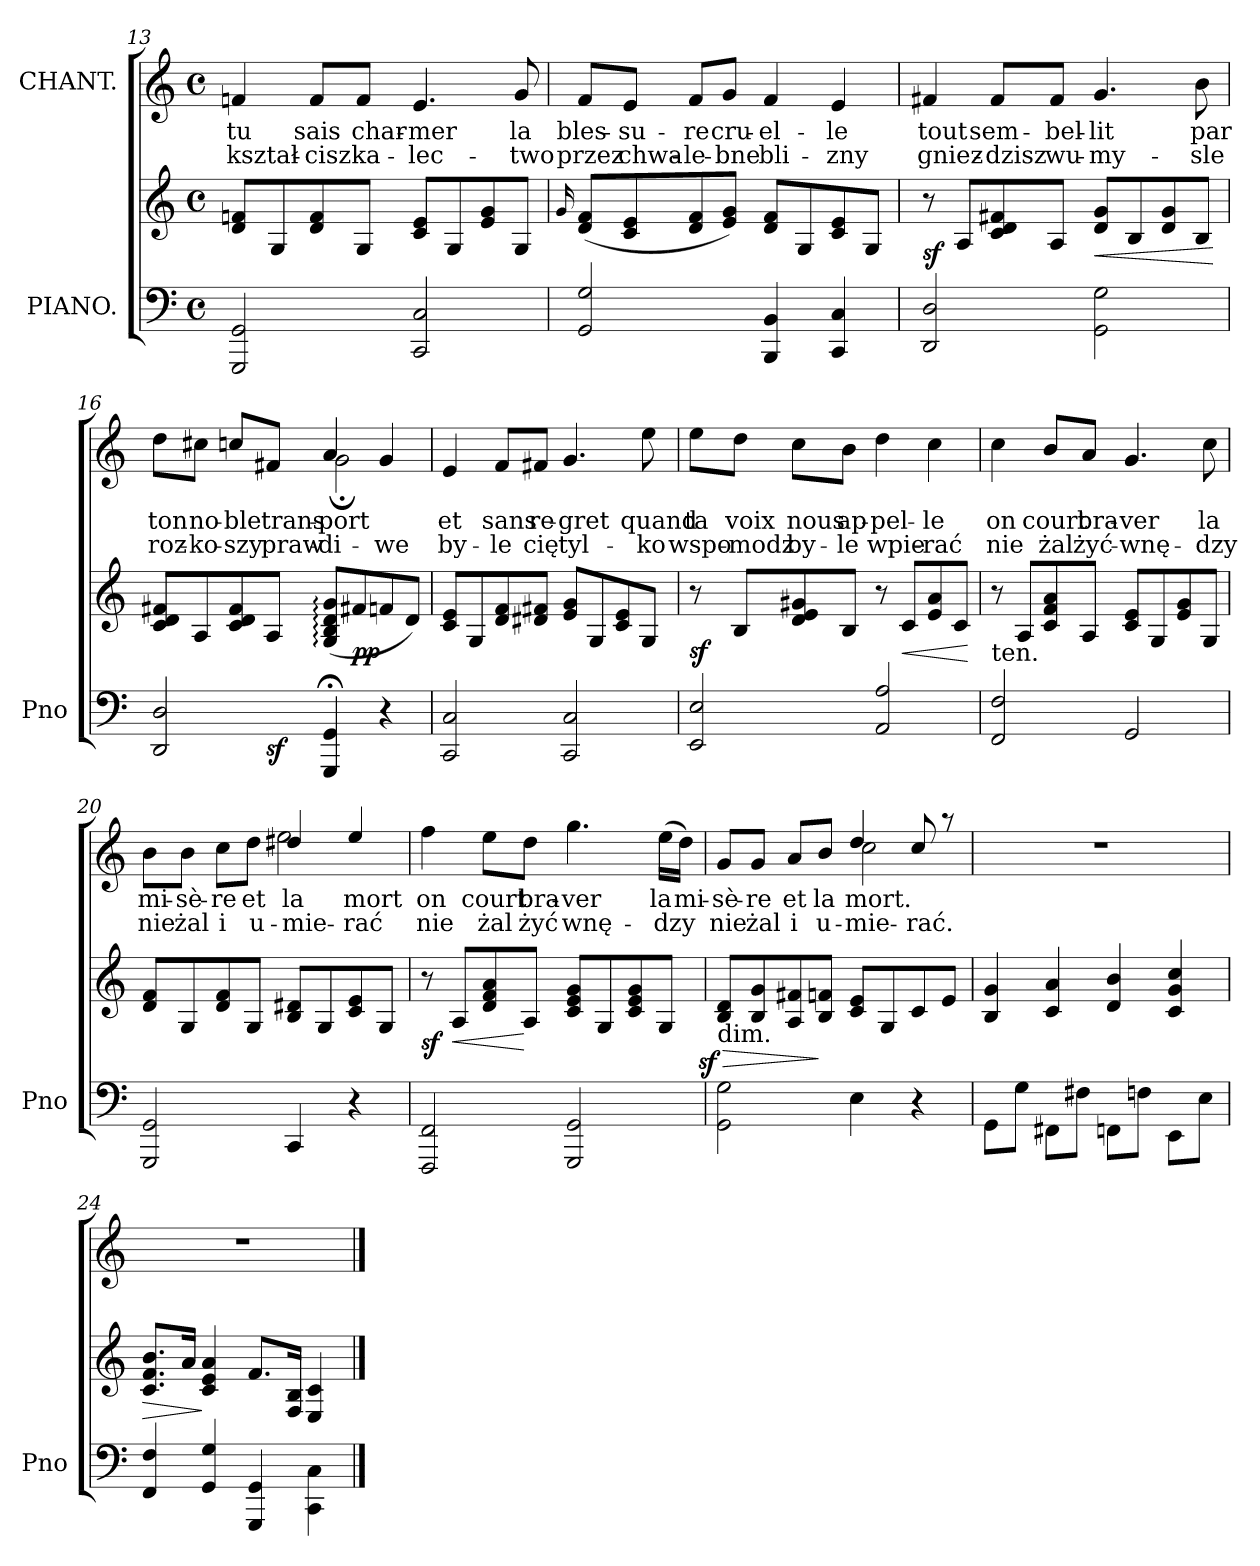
**kern	**kern	**dynam	**kern	**text	**text
*part2	*part2	*part2	*part1	*part1	*part1
*staff3	*staff2	*staff2/3	*staff1	*staff1	*staff1
*I"PIANO.	*	*	*I"CHANT.	*	*
*I'Pno	*	*	*	*	*
*clefF4	*clefG2	*	*clefG2	*	*
*k[]	*k[]	*	*k[]	*	*
*C:	*C:	*	*C:	*	*
*M4/4	*M4/4	*	*M4/4	*	*
*met(c)	*met(c)	*	*met(c)	*	*
=13	=13	=13	=13	=13	=13
2GGG/ 2GG/	8d/ 8fn/L	.	4fn/	tu	kształ-
.	8G/	.	.	.	.
.	8d/ 8f/	.	8f/L	sais	-cisz
.	8G/J	.	8f/J	char-	ka-
2CC/ 2C/	8c/ 8e/L	.	4.e/	-mer	-lec-
.	8G/	.	.	.	.
.	8e/ 8g/	.	.	.	.
.	8G/J	.	8g/	la	-two
=14	=14	=14	=14	=14	=14
.	16qqg/	.	.	.	.
2GG/ 2G/	(<8d/ 8f/L	.	8f/L	bles-	przez
.	8c/ 8e/	.	8e/J	-su-	chwa-
.	8d/ 8f/	.	8f/L	-re	-le-
.	8e/ 8g/J)	.	8g/J	cru-	-bne
4BBB/ 4BB/	8d/ 8f/L	.	4f/	-el-	bli-
.	8G/	.	.	.	.
4CC/ 4C/	8c/ 8e/	.	4e/	-le	-zny
.	8G/J	.	.	.	.
=15	=15	=15	=15	=15	=15
2DD/ 2D/	8r	sf.	4f#X/	tout	gniez-
.	8A/L	.	.	.	.
.	8c/ 8d/ 8f#X/	.	8f#/L	sem-	-dzisz
.	8A/J	.	8f#/J	-bel-	wu-
2GG\ 2G\	8d/ 8g/L	<	4.g/	-lit	-my-
.	8B/	.	.	.	.
.	8d/ 8g/	.	.	.	.
.	8B/J	.	8b\	par	-sle
.	.	[	.	.	.
=16	=16	=16	=16	=16	=16
*^	*	*	*^	*	*
2DD/ 2D/	4.ryy	8c/ 8d/ 8f#X/L	.	8dd\L	2ryy	ton	roz-
.	.	8A/	.	8cc#X\J	.	no-	-ko-
.	.	8c/ 8d/ 8f#/	.	8ccn/L	.	-ble	-szy
!	!	!	!LO:DY:b=2	!	!	!	!
.	2ryy	8A/J	sf.	8f#X/J	.	trans-	praw-
4GGG;</ 4GG;</	.	(<8G:/ 8B:/ 8d:/ 8g:/L	.	4a/	2g;<\	-port	-di-
.	.	8f#X/	pp	.	.	.	.
4r	.	8fn/	.	4g/	.	.	-we
.	8ryy	8d/J)	.	.	.	.	.
*v	*v	*	*	*v	*v	*	*
=17	=17	=17	=17	=17	=17
2CC/ 2C/	8c/ 8e/L	.	4e/	et	by-
.	8G/	.	.	.	.
.	8d/ 8f/	.	8f/L	sans	-le
.	8d#X/ 8f#X/J	.	8f#X/J	re-	cię
2CC/ 2C/	8e/ 8g/L	.	4.g/	-gret	tyl-
.	8G/	.	.	.	.
.	8c/ 8e/	.	.	.	.
.	8G/J	.	8ee\	quand	-ko
=18	=18	=18	=18	=18	=18
2EE/ 2E/	8r	sf.	8ee\L	ta	wspo-
.	8B/L	.	8dd\J	voix	-modz
.	8d/ 8e/ 8g#X/	.	8cc\L	nous	by-
.	8B/J	.	8b\J	ap-	-le
2AA/ 2A/	8r	.	4dd\	-pel-	wpie-
.	8c/L	<	.	.	.
.	8e/ 8a/	.	4cc\	-le	-rać
.	8c/J	.	.	.	.
.	.	[	.	.	.
=19	=19	=19	=19	=19	=19
!	!LO:TX:b:t=ten.	!	!	!	!
2FF/ 2F/	8r	.	4cc\	on	nie
.	8A/L	.	.	.	.
.	8c/ 8f/ 8a/	.	8b/L	court	żal
.	8A/J	.	8a/J	bra-	żyć-
2GG/	8c/ 8e/L	.	4.g/	-ver	-wnę-
.	8G/	.	.	.	.
.	8e/ 8g/	.	.	.	.
.	8G/J	.	8cc\	la	-dzy
=20	=20	=20	=20	=20	=20
*	*	*	*^	*	*
2GGG/ 2GG/	8d/ 8f/L	.	8b\L	2ryy	mi-	nie
.	8G/	.	8b\J	.	-sè-	żal
.	8d/ 8f/	.	8cc\L	.	-re	i
.	8G/J	.	8dd\J	.	et	u-
4CC/	8B/ 8d#X/L	.	4dd#X/	2ee\	la	-mie-
.	8G/	.	.	.	.	.
4r	8c/ 8e/	.	4ee/	.	mort	-rać
.	8G/J	.	.	.	.	.
*	*	*	*v	*v	*	*
=21	=21	=21	=21	=21	=21
2FFF/ 2FF/	8r	sf.	4ff\	on	nie
.	8A/L	<	.	.	.
.	8d/ 8f/ 8a/	.	8ee\L	court	żal
.	8A/J	[	8dd\J	bra-	żyć
2GGG/ 2GG/	8c/ 8e/ 8g/L	.	4.gg\	-ver	wnę-
.	8G/	.	.	.	.
.	8c/ 8e/ 8g/	.	.	.	.
.	8G/J	.	(>16ee\LL	la	-dzy
.	.	.	16dd\JJ)	mi-	.
=22	=22	=22	=22	=22	=22
*	*	*	*^	*	*
!	!LO:TX:b:t=dim.	!	!	!	!	!
!	!	!LO:DY:n=1:rj	!	!	!	!
2GG\ 2G\	8B/ 8d/L	> sf.	8g/L	2ryy	-sè-	nie
.	8B/ 8g/	.	8g/J	.	-re	żal
.	8A/ 8f#X/	.	8a/L	.	et	i
.	8B/ 8fn/J	]	8b/J	.	la	u-
4E\	8c/ 8e/L	.	4dd/	2cc\	mort.	-mie-
.	8G/	.	.	.	.	.
4r	8c/	.	8cc/	.	.	-rać.
.	8e/J	.	8r	.	.	.
*	*	*	*v	*v	*	*
=23	=23	=23	=23	=23	=23
8GG\L	4B/ 4g/	.	1r	.	.
8G\J	.	.	.	.	.
8FF#X\L	4c/ 4a/	.	.	.	.
8F#X\J	.	.	.	.	.
8FFn\L	4d/ 4b/	.	.	.	.
8Fn\J	.	.	.	.	.
8EE\L	4c/ 4g/ 4cc/	.	.	.	.
8E\J	.	.	.	.	.
=24	=24	=24	=24	=24	=24
4FF/ 4F/	8.c/ 8.f/ 8.b/L	>	1r	.	.
.	16a/Jk	.	.	.	.
4GG/ 4G/	4c/ 4e/ 4a/	]	.	.	.
4GGG/ 4GG/	8.f/L	.	.	.	.
.	16F/ 16B/Jk	.	.	.	.
4CC\ 4C\	4E/ 4c/	.	.	.	.
==	==	==	==	==	==
*-	*-	*-	*-	*-	*-
